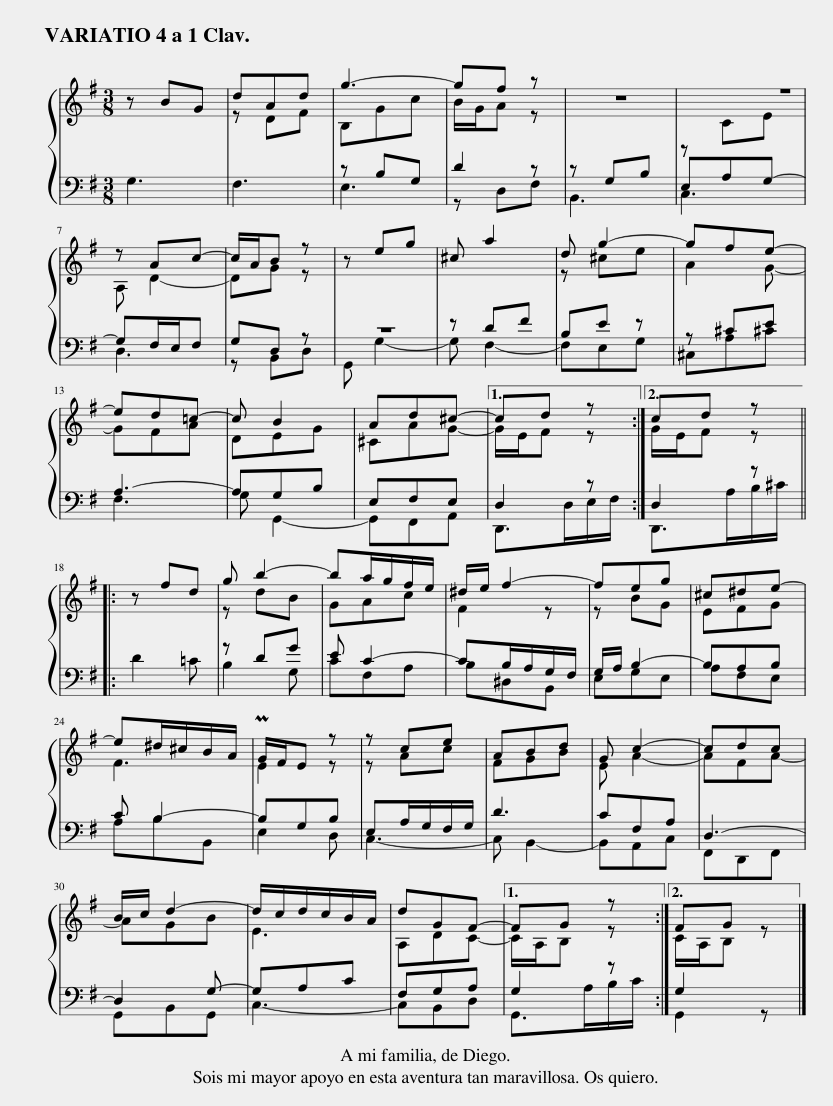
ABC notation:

X:1
%%score { ( 1 3 ) | ( 2 4 ) }
L:1/8
Q:1/4=60
M:3/8
I:linebreak $
K:G
V:1 treble
V:3 treble
V:2 bass
V:4 bass
V:1
 z BG | dAd | g3- | gf z | z3 | %5
 z3 |$ z Ac- | c/A/B z | z eg | ^c a2 | %10
 d g2- | gfe- |$ ed=c- | c B2 | Ad^c- |1 %15
 cd z :|2 cd z |:$ z fd | g b2- | ba/g/f/e/ | %20
 ^d/e/ f2- | feg | ^c^de- |$ e^d/^c/B/A/ | PG/F/E z | %25
 z ce | ABd | G c2- | cdc |$ B/c/ d2- | %30
 d/c/d/c/B/A/ | dGF- |1 FG z :|2 FG z |] %34
V:2
 G,3 | F,3 | z B,G, | D2 z | z G,B, | %5
 E,A,G,- |$ G,F,/E,/F, | G,D, z | z3 | z DF | %10
 B,E z | z ^CE |$ A,3- | A,G,B, | E,F,E, |1 %15
 D,2 z :|2 D,2 z |:$ x3 | z DG | E C2- | %20
 CB,/A,/G,/F,/ | G,/A,/ B,2- | B,A,B, |$ C B,2- | B,G,B, | %25
 E,A,/G,/F,/G,/ | D3 | CF,A, | D,3- |$ D,2 G,- | %30
 G,A,C | F,G,A, |1 G,2 z :|2 G,2 z |] %34
V:3
 x3 | z DF | B,Gc | B/G/A z | x3 | %5
 z CE |$ A, D2- | DG z | x3 | x3 | %10
 z ^ce | A2 G- |$ GFA | DEG | ^CAG- |1 %15
 G/E/F z :|2 G/E/F z |:$ x3 | z dB | GAc | %20
 F2 z | z BG | EFG |$ F3 | E2 z | %25
 z Ac | FGB | E A2- | AFA- |$ AGB | %30
 E3 | A,DC- |1 C/A,/B, z :|2 C/A,/B, x |] %34
V:4
 x3 | x3 | E,3 | z D,F, | B,,3 | %5
 C,3 |$ D,3 | z B,,D, | G,, G,2- | G, F,2- | %10
 F,E,G, | ^C,A,^C |$ F,3 | G, G,,2- | G,,F,,A,, |1 %15
 D,,>D,E,/F,/ :|2 D,,>A,B,/^C/ |:$ D2 =C | B,2 G, | CF,A, | %20
 B,^D,B,, | E,G,E, | A,F,E, |$ A,B,B,, | E,2 D, | %25
 C,3- | C, B,,2- | B,,A,,C, | F,,D,,F,, |$ G,,B,,G,, | %30
 C,3- | C,B,,D, |1 G,,>A,B,/C/ :|2 G,,2 x |] %34
